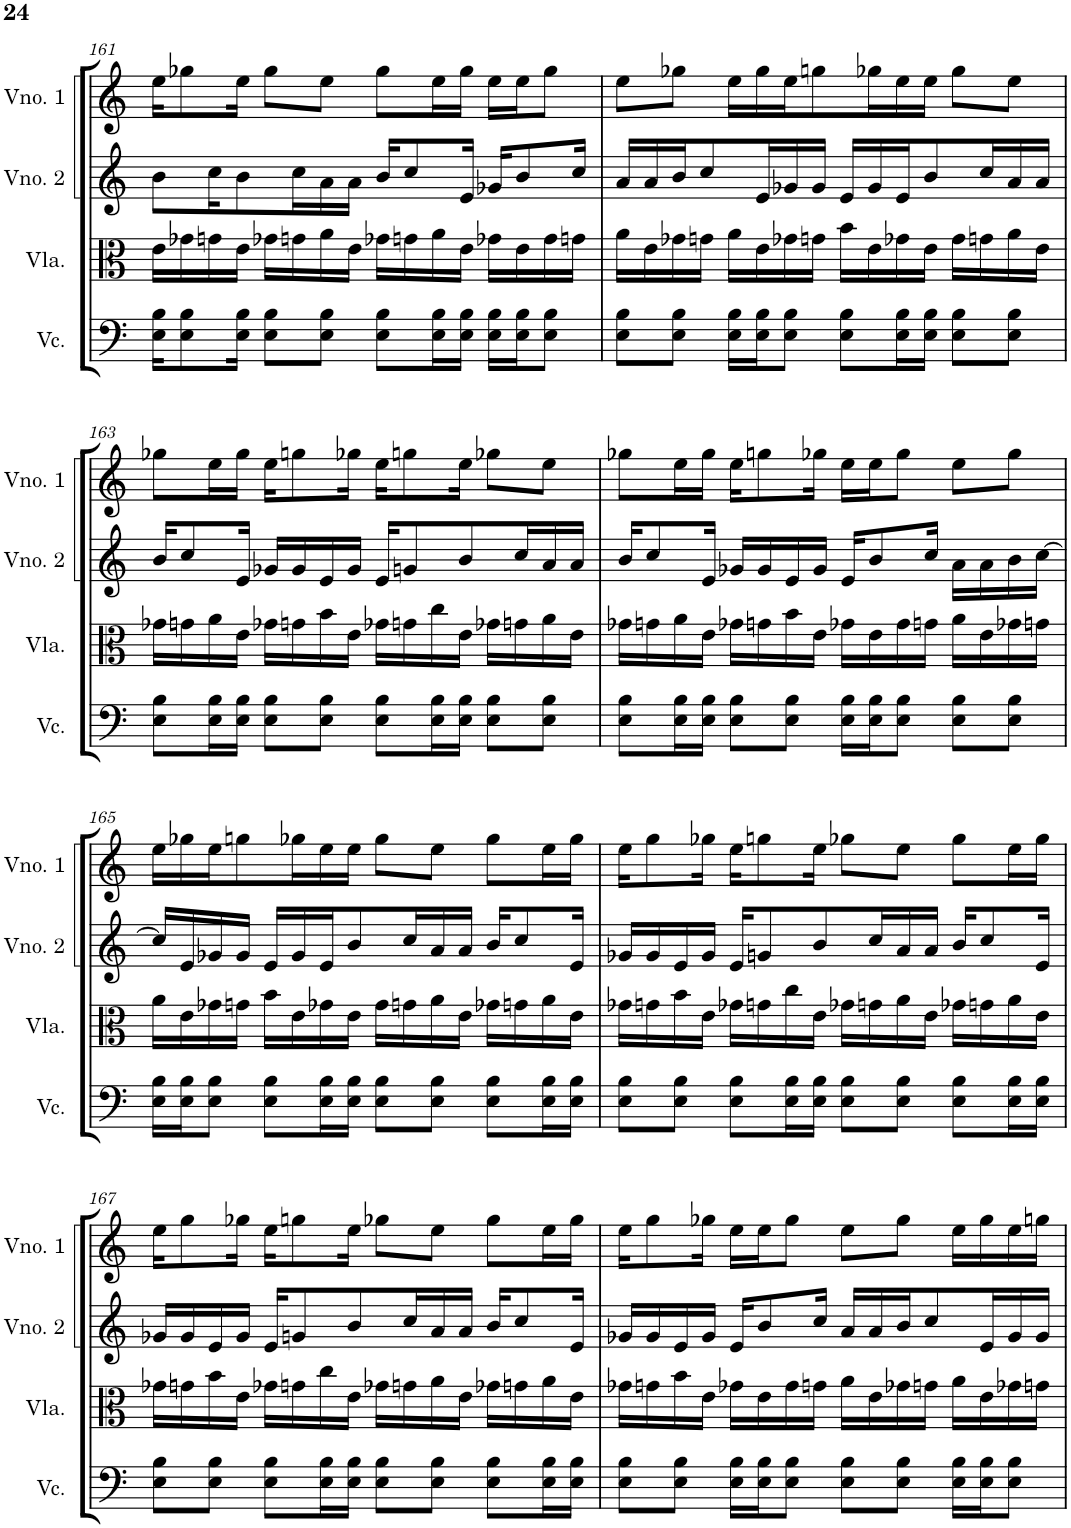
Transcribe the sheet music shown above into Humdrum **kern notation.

**kern	**kern	**kern	**kern
*part4	*part3	*part2	*part1
*staff4	*staff3	*staff2	*staff1
*I"Violoncelo	*I"Viola	*I"Violino 2	*I"Violino 1
*I'Vc.	*I'Vla.	*I'Vno. 2	*I'Vno. 1
!!LO:PB:g=z
*clefF4	*clefC3	*clefG2	*clefG2
*k[]	*k[]	*k[]	*k[]
*M4/4	*M4/4	*M4/4	*M4/4
=161	=161	=161	=161
16E\ 16B\KL	16e\LL	8b\L	16ee\KL
8E\ 8B\	16g-X\	.	8gg-X\
.	16gn\	16cc\K	.
16E\ 16B\Jk	16e\JJ	8b\	16ee\Jk
8E\ 8B\L	16g-X\LL	.	8gg-\L
.	16gn\	16cc\L	.
8E\ 8B\J	16a\	16a\	8ee\J
.	16e\JJ	16a\JJ	.
8E\ 8B\L	16g-X\LL	16b/KL	8gg-\L
.	16gn\	8cc/	.
16E\ 16B\L	16a\	.	16ee\L
16E\ 16B\JJ	16e\JJ	16e/Jk	16gg-\JJ
16E\ 16B\LL	16g-X\LL	16g-X/KL	16ee\LL
16E\ 16B\J	16e\	8b/	16ee\J
8E\ 8B\J	16g-\	.	8gg-\J
.	16gn\JJ	16cc/Jk	.
=162	=162	=162	=162
8E\ 8B\L	16a\LL	16a/LL	8ee\L
.	16e\	16a/	.
8E\ 8B\J	16g-X\	16b/J	8gg-X\J
.	16gn\JJ	8cc/	.
16E\ 16B\LL	16a\LL	.	16ee\LL
16E\ 16B\J	16e\	16e/L	16gg-\
8E\ 8B\J	16g-X\	16g-X/	16ee\J
.	16gn\JJ	16g-/JJ	8ggn\
8E\ 8B\L	16b\LL	16e/LL	.
.	16e\	16g-/	16gg-X\L
16E\ 16B\L	16g-X\	16e/J	16ee\
16E\ 16B\JJ	16e\JJ	8b/	16ee\JJ
8E\ 8B\L	16g-\LL	.	8gg-\L
.	16gn\	16cc/L	.
8E\ 8B\J	16a\	16a/	8ee\J
.	16e\JJ	16a/JJ	.
!!LO:LB:g=z
=163	=163	=163	=163
8E\ 8B\L	16g-X\LL	16b/KL	8gg-X\L
.	16gn\	8cc/	.
16E\ 16B\L	16a\	.	16ee\L
16E\ 16B\JJ	16e\JJ	16e/Jk	16gg-\JJ
8E\ 8B\L	16g-X\LL	16g-X/LL	16ee\KL
.	16gn\	16g-/	8ggn\
8E\ 8B\J	16b\	16e/	.
.	16e\JJ	16g-/JJ	16gg-X\Jk
8E\ 8B\L	16g-X\LL	16e/KL	16ee\KL
.	16gn\	8gn/	8ggn\
16E\ 16B\L	16cc\	.	.
16E\ 16B\JJ	16e\JJ	8b/	16ee\Jk
8E\ 8B\L	16g-X\LL	.	8gg-X\L
.	16gn\	16cc/L	.
8E\ 8B\J	16a\	16a/	8ee\J
.	16e\JJ	16a/JJ	.
=164	=164	=164	=164
8E\ 8B\L	16g-X\LL	16b/KL	8gg-X\L
.	16gn\	8cc/	.
16E\ 16B\L	16a\	.	16ee\L
16E\ 16B\JJ	16e\JJ	16e/Jk	16gg-\JJ
8E\ 8B\L	16g-X\LL	16g-X/LL	16ee\KL
.	16gn\	16g-/	8ggn\
8E\ 8B\J	16b\	16e/	.
.	16e\JJ	16g-/JJ	16gg-X\Jk
16E\ 16B\LL	16g-X\LL	16e/KL	16ee\LL
16E\ 16B\J	16e\	8b/	16ee\J
8E\ 8B\J	16g-\	.	8gg-\J
.	16gn\JJ	16cc/Jk	.
8E\ 8B\L	16a\LL	16a\LL	8ee\L
.	16e\	16a\	.
8E\ 8B\J	16g-X\	16b\	8gg-\J
.	16gn\JJ	[16cc\JJ	.
!!LO:LB:g=z
=165	=165	=165	=165
16E\ 16B\LL	16a\LL	16cc/LL]	16ee\LL
16E\ 16B\J	16e\	16e/	16gg-X\
8E\ 8B\J	16g-X\	16g-X/	16ee\J
.	16gn\JJ	16g-/JJ	8ggn\
8E\ 8B\L	16b\LL	16e/LL	.
.	16e\	16g-/	16gg-X\L
16E\ 16B\L	16g-X\	16e/J	16ee\
16E\ 16B\JJ	16e\JJ	8b/	16ee\JJ
8E\ 8B\L	16g-\LL	.	8gg-\L
.	16gn\	16cc/L	.
8E\ 8B\J	16a\	16a/	8ee\J
.	16e\JJ	16a/JJ	.
8E\ 8B\L	16g-X\LL	16b/KL	8gg-\L
.	16gn\	8cc/	.
16E\ 16B\L	16a\	.	16ee\L
16E\ 16B\JJ	16e\JJ	16e/Jk	16gg-\JJ
=166	=166	=166	=166
8E\ 8B\L	16g-X\LL	16g-X/LL	16ee\KL
.	16gn\	16g-/	8gg\
8E\ 8B\J	16b\	16e/	.
.	16e\JJ	16g-/JJ	16gg-X\Jk
8E\ 8B\L	16g-X\LL	16e/KL	16ee\KL
.	16gn\	8gn/	8ggn\
16E\ 16B\L	16cc\	.	.
16E\ 16B\JJ	16e\JJ	8b/	16ee\Jk
8E\ 8B\L	16g-X\LL	.	8gg-X\L
.	16gn\	16cc/L	.
8E\ 8B\J	16a\	16a/	8ee\J
.	16e\JJ	16a/JJ	.
8E\ 8B\L	16g-X\LL	16b/KL	8gg-\L
.	16gn\	8cc/	.
16E\ 16B\L	16a\	.	16ee\L
16E\ 16B\JJ	16e\JJ	16e/Jk	16gg-\JJ
!!LO:LB:g=z
=167	=167	=167	=167
8E\ 8B\L	16g-X\LL	16g-X/LL	16ee\KL
.	16gn\	16g-/	8gg\
8E\ 8B\J	16b\	16e/	.
.	16e\JJ	16g-/JJ	16gg-X\Jk
8E\ 8B\L	16g-X\LL	16e/KL	16ee\KL
.	16gn\	8gn/	8ggn\
16E\ 16B\L	16cc\	.	.
16E\ 16B\JJ	16e\JJ	8b/	16ee\Jk
8E\ 8B\L	16g-X\LL	.	8gg-X\L
.	16gn\	16cc/L	.
8E\ 8B\J	16a\	16a/	8ee\J
.	16e\JJ	16a/JJ	.
8E\ 8B\L	16g-X\LL	16b/KL	8gg-\L
.	16gn\	8cc/	.
16E\ 16B\L	16a\	.	16ee\L
16E\ 16B\JJ	16e\JJ	16e/Jk	16gg-\JJ
=168	=168	=168	=168
8E\ 8B\L	16g-X\LL	16g-X/LL	16ee\KL
.	16gn\	16g-/	8gg\
8E\ 8B\J	16b\	16e/	.
.	16e\JJ	16g-/JJ	16gg-X\Jk
16E\ 16B\LL	16g-X\LL	16e/KL	16ee\LL
16E\ 16B\J	16e\	8b/	16ee\J
8E\ 8B\J	16g-\	.	8gg-\J
.	16gn\JJ	16cc/Jk	.
8E\ 8B\L	16a\LL	16a/LL	8ee\L
.	16e\	16a/	.
8E\ 8B\J	16g-X\	16b/J	8gg-\J
.	16gn\JJ	8cc/	.
16E\ 16B\LL	16a\LL	.	16ee\LL
16E\ 16B\J	16e\	16e/L	16gg-\
8E\ 8B\J	16g-X\	16g-/	16ee\
.	16gn\JJ	16g-/JJ	16ggn\JJ
=	=	=	=
*-	*-	*-	*-
